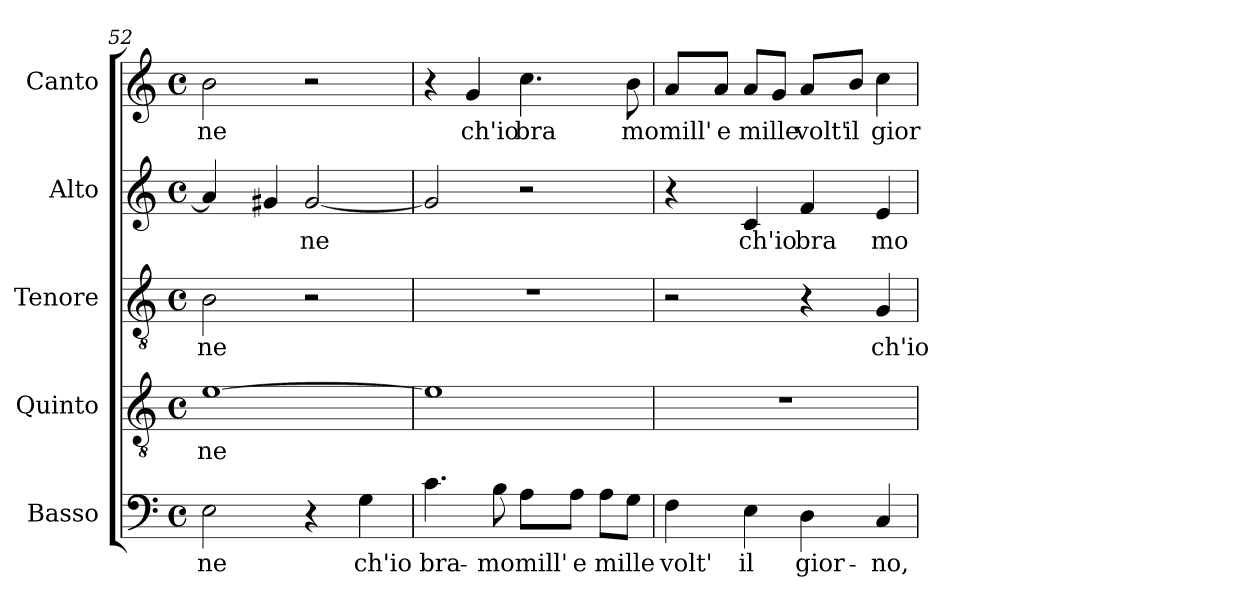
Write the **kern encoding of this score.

**kern	**text	**kern	**text	**kern	**text	**kern	**text	**kern	**text
*part5	*part5	*part4	*part4	*part3	*part3	*part2	*part2	*part1	*part1
*staff5	*staff5	*staff4	*staff4	*staff3	*staff3	*staff2	*staff2	*staff1	*staff1
*I"Basso	*	*I"Quinto	*	*I"Tenore	*	*I"Alto	*	*I"Canto	*
!!LO:PB:g=z
*clefF4	*	*clefGv2	*	*clefGv2	*	*clefG2	*	*clefG2	*
*M4/4	*	*M4/4	*	*M4/4	*	*M4/4	*	*M4/4	*
*met(c)	*	*met(c)	*	*met(c)	*	*met(c)	*	*met(c)	*
=52	=52	=52	=52	=52	=52	=52	=52	=52	=52
!	!LO:LY:b:cj	!	!LO:LY:b:cj	!	!LO:LY:b:cj	!	!	!	!LO:LY:b:cj
*	*	*	*	*	*	*^	*	*	*
2E\	ne	[>1e	ne	2B\	-ne	4a/]	8ryy	.	2b\	-ne
.	.	.	.	.	.	.	32ryy	.	.	.
.	.	.	.	.	.	.	2ryy	.	.	.
.	.	.	.	.	.	4g#X/	.	.	.	.
!	!	!	!	!	!	!	!	!LO:LY:b:cj	!	!
4r	.	.	.	2r	.	[<2g#/	.	ne	2r	.
.	.	.	.	.	.	.	4ryy	.	.	.
!	!LO:LY:b:cj	!	!	!	!	!	!	!	!	!
4G\	ch'io	.	.	.	.	.	.	.	.	.
.	.	.	.	.	.	.	16.ryy	.	.	.
=53	=53	=53	=53	=53	=53	=53	=53	=53	=53	=53
!	!LO:LY:b:cj	!	!	!	!	!	!	!	!	!
*	*	*	*	*	*	*v	*v	*	*	*
4.c\	bra-	1e]	.	1r	.	2g#/]	.	4r	.
!	!	!	!	!	!	!	!	!	!LO:LY:b:cj
.	.	.	.	.	.	.	.	4g/	ch'io
!	!LO:LY:b:cj	!	!	!	!	!	!	!	!
8B\	-mo	.	.	.	.	.	.	.	.
!	!LO:LY:b:cj	!	!	!	!	!	!	!	!LO:LY:b:cj
8A\L	mill'	.	.	.	.	2r	.	4.cc\	bra
!	!LO:LY:b:cj	!	!	!	!	!	!	!	!
8A\J	e	.	.	.	.	.	.	.	.
!	!LO:LY:b:cj	!	!	!	!	!	!	!	!
8A\L	mille	.	.	.	.	.	.	.	.
!	!	!	!	!	!	!	!	!	!LO:LY:b:cj
8G\J	.	.	.	.	.	.	.	8b\	mo
=54	=54	=54	=54	=54	=54	=54	=54	=54	=54
!	!LO:LY:b:cj	!	!	!	!	!	!	!	!LO:LY:b:cj
4F\	volt'	1r	.	2r	.	4r	.	8a/L	mill'
!	!	!	!	!	!	!	!	!	!LO:LY:b:cj
.	.	.	.	.	.	.	.	8a/J	e
!	!LO:LY:b:cj	!	!	!	!	!	!LO:LY:b:cj	!	!LO:LY:b:cj
4E\	il	.	.	.	.	4c/	ch'io	8a/L	mille
.	.	.	.	.	.	.	.	8g/J	.
!	!LO:LY:b:cj	!	!	!	!	!	!LO:LY:b:cj	!	!LO:LY:b:cj
4D\	gior-	.	.	4r	.	4f/	bra	8a/L	volt'
!	!	!	!	!	!	!	!	!	!LO:LY:b:cj
.	.	.	.	.	.	.	.	8b/J	il
!	!LO:LY:b:cj	!	!	!	!LO:LY:b:cj	!	!LO:LY:b:cj	!	!LO:LY:b:cj
4C/	-no,	.	.	4G/	ch'io	4e/	mo	4cc\	gior
=	=	=	=	=	=	=	=	=	=
*-	*-	*-	*-	*-	*-	*-	*-	*-	*-
